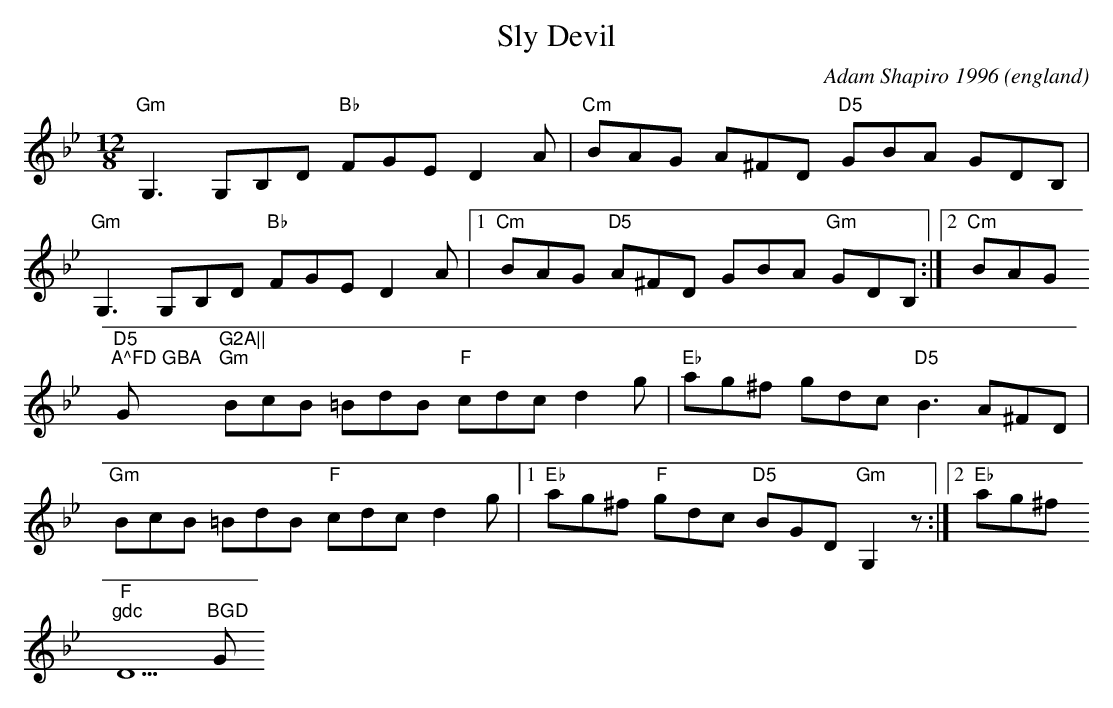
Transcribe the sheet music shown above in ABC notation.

X:1
T:Sly Devil
O:england
M:12/8
L:1/8
C:Adam Shapiro 1996
K:GMin
"Gm"G,3 G,B,D  "Bb"FGE D2 A|"Cm"BAG A^FD "D5"GBA GDB,|
"Gm"G,3 G,B,D "Bb" FGE D2 A|1"Cm"BAG "D5"A^FD GBA "Gm"GDB,:|2"Cm"BAG "D5
"A^FD GBA "Gm"G2A||
"Gm"BcB =BdB "F"cdc d2 g|"Eb"1ag^f gdc "D5"B3 A^FD|
"Gm"BcB =BdB "F"cdc d2 g|1"Eb"ag^f "F"gdc "D5"BGD "Gm"G,2z:|2"Eb"ag^f "F
"gdc "D5"BGD "Gm"G,B,A,||
